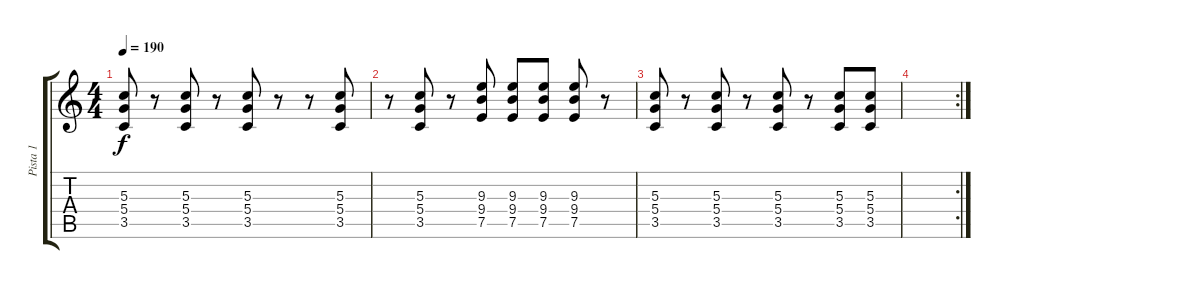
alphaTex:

\track ("Pista 1" "Pista 1") {instrument distortionguitar}
\staff {score tabs}
\tuning (E4 B3 G3 D3 A2 E2) {hide}
\ts (4 4)
\tempo 190
\clef g2
\ks c
(5.3 5.4 3.5).8{dy f volume 8 instrument guitarharmonics} r.8 (5.3 5.4 3.5).8 r.8 (5.3 5.4 3.5).8 r.8 r.8 (5.3 5.4 3.5).8 |
r.8 (5.3 5.4 3.5).8 r.8 (9.3 9.4 7.5).8 (9.3 9.4 7.5).8 (9.3 9.4 7.5).8 (9.3 9.4 7.5).8 r.8 |
(5.3 5.4 3.5).8 r.8 (5.3 5.4 3.5).8 r.8 (5.3 5.4 3.5).8 r.8 (5.3 5.4 3.5).8 (5.3 5.4 3.5).8 |
\rc 2
